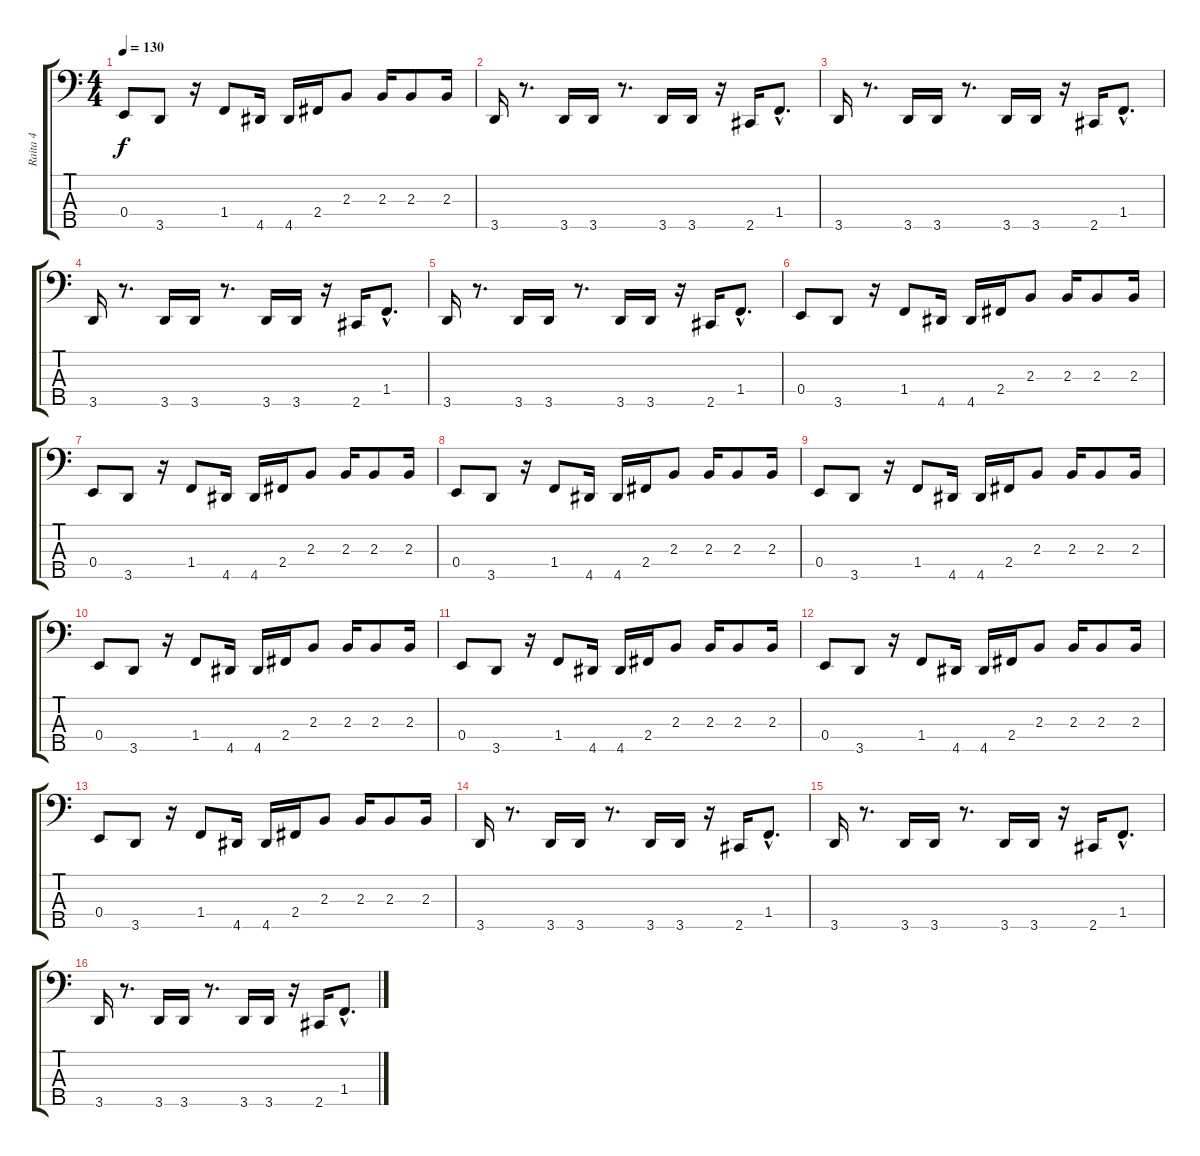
\track ("Raita 4" "Raita 4") {instrument fretlessbass}
\staff {score tabs}
\tuning (G2 D2 A1 E1 B0) {hide}
\ts (4 4)
\tempo 130
\clef f4
\ks c
0.4.8{dy f} 3.5.8 r.16 1.4.8 4.5.16 4.5.16 2.4.16 2.3.8 2.3.16 2.3.8 2.3.16 |
3.5.16 r.8{d} 3.5.16 3.5.16 r.8{d} 3.5.16 3.5.16 r.16 2.5.16 1.4{hac}.8{d} |
3.5.16 r.8{d} 3.5.16 3.5.16 r.8{d} 3.5.16 3.5.16 r.16 2.5.16 1.4{hac}.8{d} |
3.5.16 r.8{d} 3.5.16 3.5.16 r.8{d} 3.5.16 3.5.16 r.16 2.5.16 1.4{hac}.8{d} |
3.5.16 r.8{d} 3.5.16 3.5.16 r.8{d} 3.5.16 3.5.16 r.16 2.5.16 1.4{hac}.8{d} |
0.4.8 3.5.8 r.16 1.4.8 4.5.16 4.5.16 2.4.16 2.3.8 2.3.16 2.3.8 2.3.16 |
0.4.8 3.5.8 r.16 1.4.8 4.5.16 4.5.16 2.4.16 2.3.8 2.3.16 2.3.8 2.3.16 |
0.4.8 3.5.8 r.16 1.4.8 4.5.16 4.5.16 2.4.16 2.3.8 2.3.16 2.3.8 2.3.16 |
0.4.8 3.5.8 r.16 1.4.8 4.5.16 4.5.16 2.4.16 2.3.8 2.3.16 2.3.8 2.3.16 |
0.4.8 3.5.8 r.16 1.4.8 4.5.16 4.5.16 2.4.16 2.3.8 2.3.16 2.3.8 2.3.16 |
0.4.8 3.5.8 r.16 1.4.8 4.5.16 4.5.16 2.4.16 2.3.8 2.3.16 2.3.8 2.3.16 |
0.4.8 3.5.8 r.16 1.4.8 4.5.16 4.5.16 2.4.16 2.3.8 2.3.16 2.3.8 2.3.16 |
0.4.8 3.5.8 r.16 1.4.8 4.5.16 4.5.16 2.4.16 2.3.8 2.3.16 2.3.8 2.3.16 |
3.5.16 r.8{d} 3.5.16 3.5.16 r.8{d} 3.5.16 3.5.16 r.16 2.5.16 1.4{hac}.8{d} |
3.5.16 r.8{d} 3.5.16 3.5.16 r.8{d} 3.5.16 3.5.16 r.16 2.5.16 1.4{hac}.8{d} |
3.5.16 r.8{d} 3.5.16 3.5.16 r.8{d} 3.5.16 3.5.16 r.16 2.5.16 1.4{hac}.8{d}
